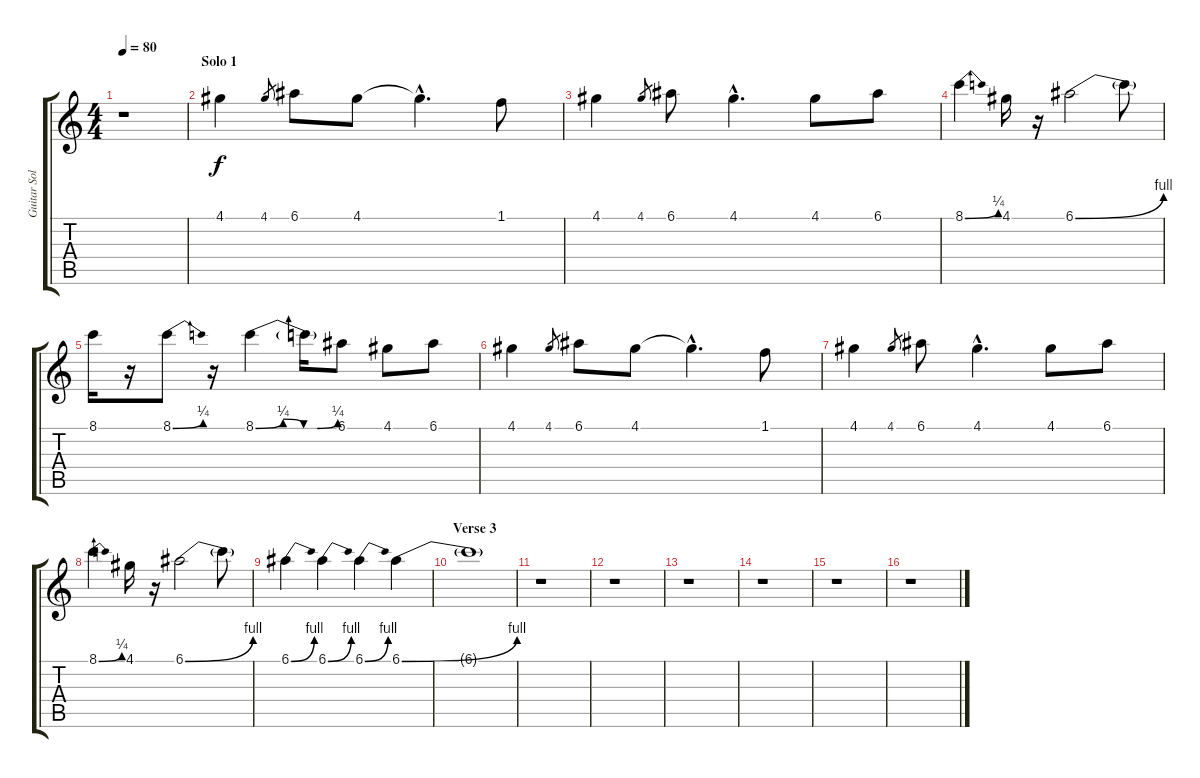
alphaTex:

\track ("Guitar Solo" "Guitar Sol") {instrument overdrivenguitar}
\staff {score tabs}
\tuning (E4 B3 G3 D3 A2 E2) {hide}
\ts (4 4)
\tempo 80
\clef g2
\ks c
r.1{dy f} |
\section ("" "Solo 1")
4.1.4 4.1.8{gr} 6.1.8 4.1.8 4.1{hac t}.4{d} 1.1.8 |
4.1.4 4.1.8{gr} 6.1.8 4.1{hac}.4{d} 4.1.8 6.1.8 |
8.1{be (bend 0 0 60 1)}.4 4.1.16 r.16 6.1{be (bend 0 0 60 4)}.2 6.1{t}.8 |
8.1.16 r.16 8.1{be (bend 0 0 60 1)}.8 r.16 8.1{be (custom 0 0 20 1 35 0 45 0 60 1)}.4 8.1{t}.16 6.1.8 4.1.8 6.1.8 |
4.1.4 4.1.8{gr} 6.1.8 4.1.8 4.1{hac t}.4{d} 1.1.8 |
4.1.4 4.1.8{gr} 6.1.8 4.1{hac}.4{d} 4.1.8 6.1.8 |
8.1{be (bend 0 0 60 1)}.4 4.1.16 r.16 6.1{be (bend 0 0 60 4)}.2 6.1{t}.8 |
6.1{be (bend 0 0 60 4)}.4 6.1{be (bend 0 0 60 4)}.4 6.1{be (bend 0 0 60 4)}.4 6.1{be (bend 0 0 60 4)}.4 |
\section ("" "Verse 3")
6.1{t}.1 |
r.1 |
r.1 |
r.1 |
r.1 |
r.1 |
r.1
